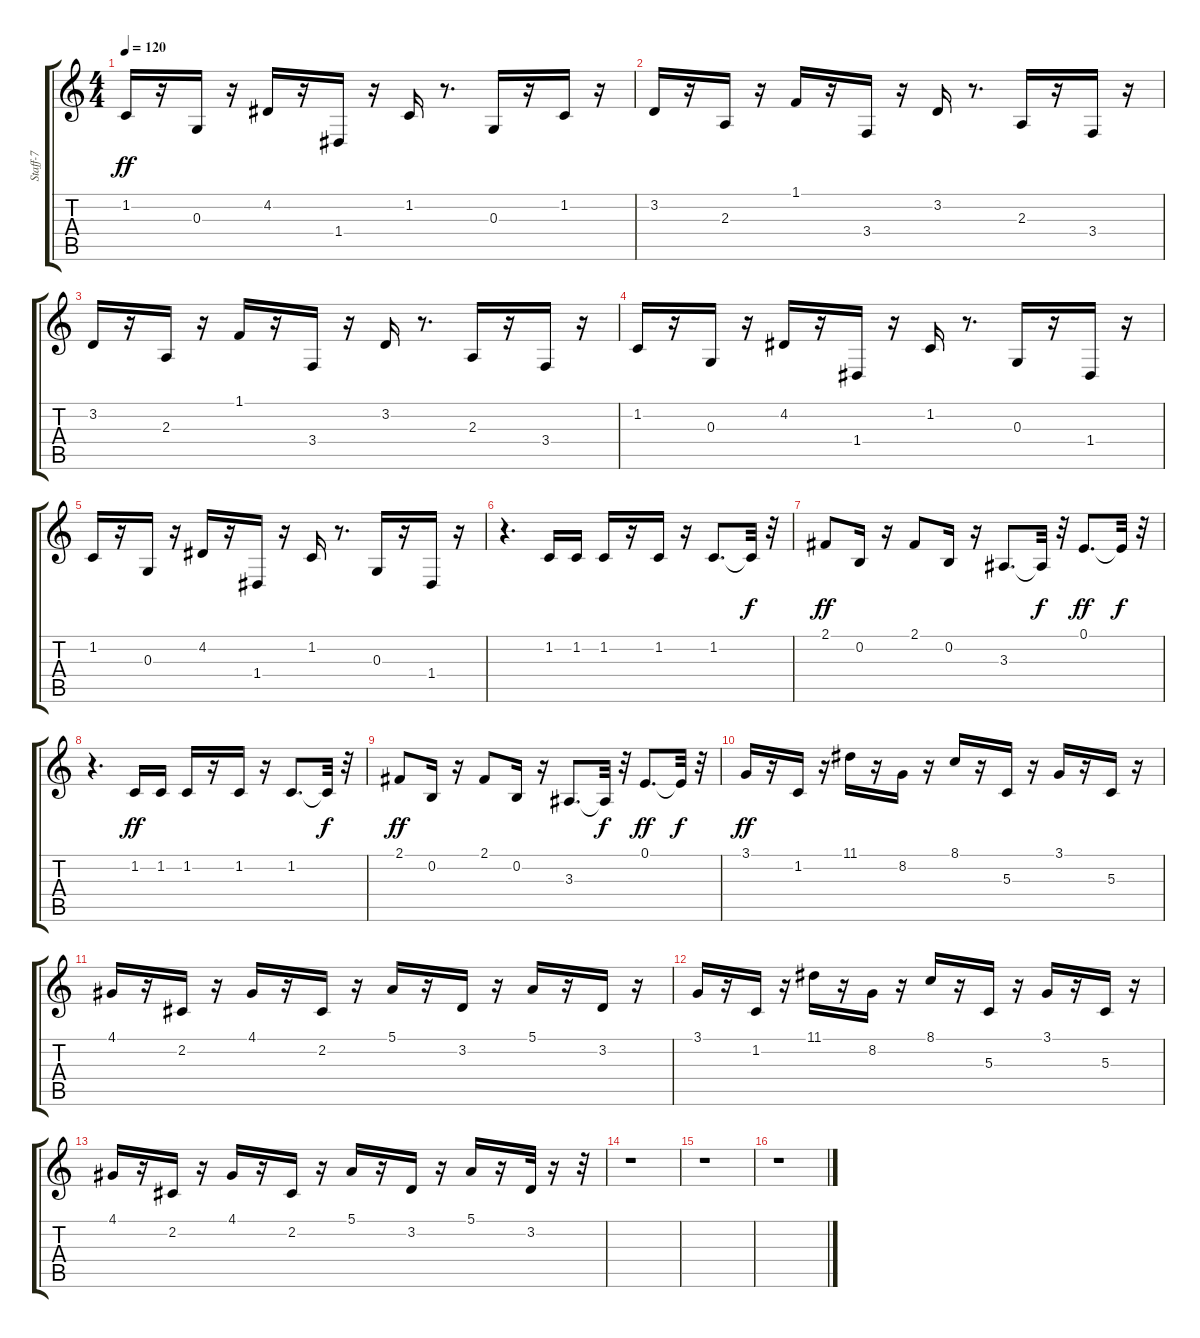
\track ("Staff-7" "Staff-7") {instrument trombone}
\staff {score tabs}
\tuning (E4 B3 G3 D3 A2 E2) {hide}
\ts (4 4)
\tempo 120
\clef g2
\ks c
1.2.16{dy ff} r.16 0.3.16 r.16 4.2.16 r.16 1.4.16 r.16 1.2.16 r.8{d} 0.3.16 r.16 1.2.16 r.16 |
3.2.16 r.16 2.3.16 r.16 1.1.16 r.16 3.4.16 r.16 3.2.16 r.8{d} 2.3.16 r.16 3.4.16 r.16 |
3.2.16 r.16 2.3.16 r.16 1.1.16 r.16 3.4.16 r.16 3.2.16 r.8{d} 2.3.16 r.16 3.4.16 r.16 |
1.2.16 r.16 0.3.16 r.16 4.2.16 r.16 1.4.16 r.16 1.2.16 r.8{d} 0.3.16 r.16 1.4.16 r.16 |
1.2.16 r.16 0.3.16 r.16 4.2.16 r.16 1.4.16 r.16 1.2.16 r.8{d} 0.3.16 r.16 1.4.16 r.16 |
r.4{d} 1.2.16 1.2.16 1.2.16 r.16 1.2.16 r.16 1.2.8{d} 1.2{t}.32{dy f} r.32 |
2.1.8{dy ff} 0.2.16 r.16 2.1.8 0.2.16 r.16 3.3.8{d} 3.3{t}.32{dy f} r.32 0.1.8{d dy ff} 0.1{t}.32{dy f} r.32 |
r.4{d} 1.2.16{dy ff} 1.2.16 1.2.16 r.16 1.2.16 r.16 1.2.8{d} 1.2{t}.32{dy f} r.32 |
2.1.8{dy ff} 0.2.16 r.16 2.1.8 0.2.16 r.16 3.3.8{d} 3.3{t}.32{dy f} r.32 0.1.8{d dy ff} 0.1{t}.32{dy f} r.32 |
3.1.16{dy ff} r.16 1.2.16 r.16 11.1.16 r.16 8.2.16 r.16 8.1.16 r.16 5.3.16 r.16 3.1.16 r.16 5.3.16 r.16 |
4.1.16 r.16 2.2.16 r.16 4.1.16 r.16 2.2.16 r.16 5.1.16 r.16 3.2.16 r.16 5.1.16 r.16 3.2.16 r.16 |
3.1.16 r.16 1.2.16 r.16 11.1.16 r.16 8.2.16 r.16 8.1.16 r.16 5.3.16 r.16 3.1.16 r.16 5.3.16 r.16 |
4.1.16 r.16 2.2.16 r.16 4.1.16 r.16 2.2.16 r.16 5.1.16 r.16 3.2.16 r.16 5.1.16 r.16 3.2.32 r.16 r.32 |
r.1 |
r.1 |
r.1
